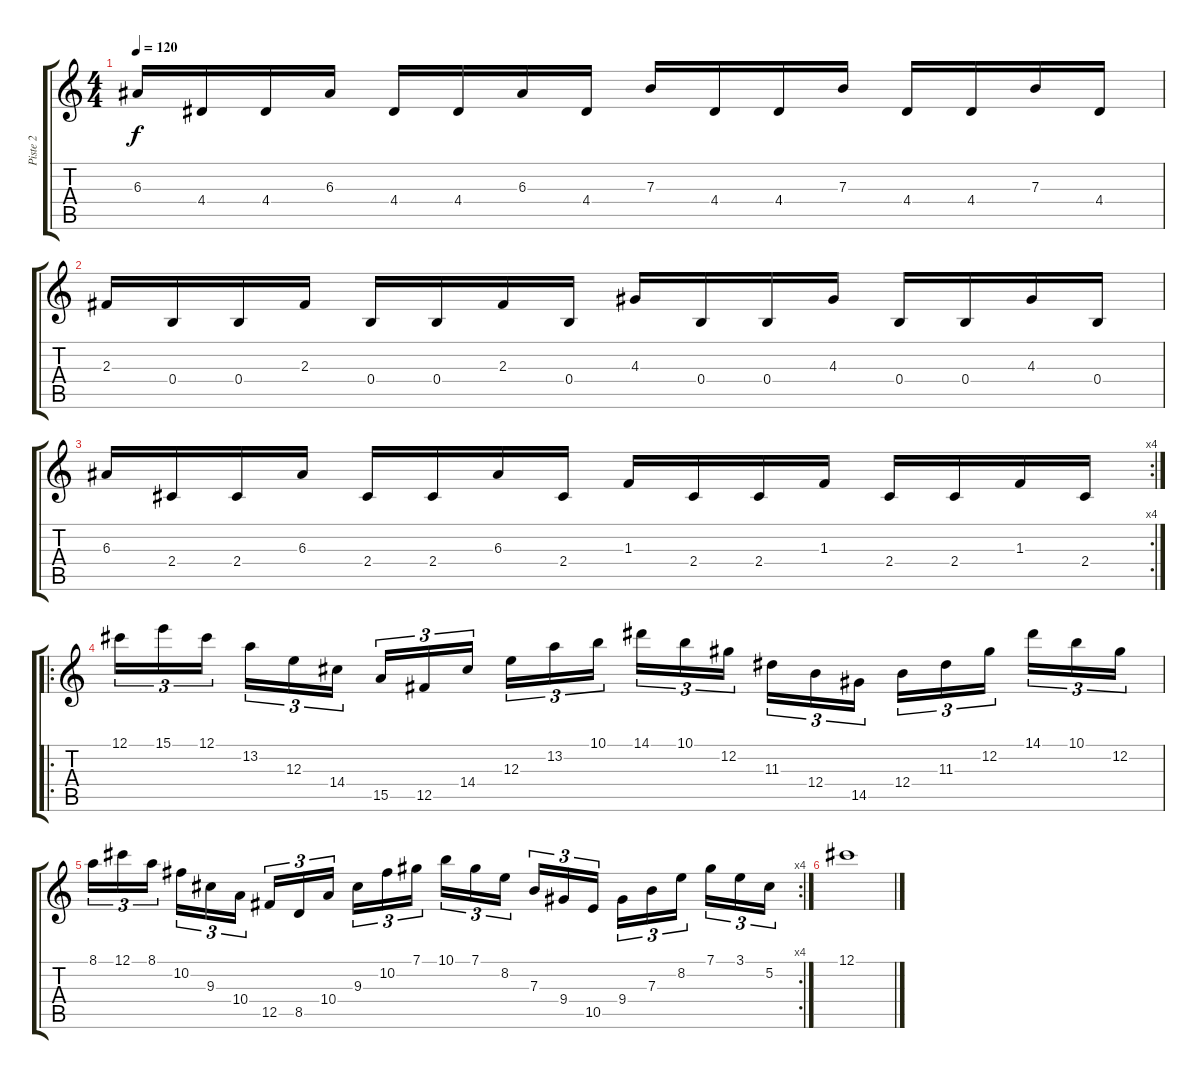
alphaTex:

\track ("Piste 2" "Piste 2") {instrument distortionguitar}
\staff {score tabs}
\tuning (Db4 Ab3 E3 B2 Gb2 B1) {hide}
\ts (4 4)
\tempo 120
\clef g2
\ks c
6.3.16{dy f} 4.4.16 4.4.16 6.3.16 4.4.16 4.4.16 6.3.16 4.4.16 7.3.16 4.4.16 4.4.16 7.3.16 4.4.16 4.4.16 7.3.16 4.4.16 |
2.3.16 0.4.16 0.4.16 2.3.16 0.4.16 0.4.16 2.3.16 0.4.16 4.3.16 0.4.16 0.4.16 4.3.16 0.4.16 0.4.16 4.3.16 0.4.16 |
\rc 4
6.3.16 2.4.16 2.4.16 6.3.16 2.4.16 2.4.16 6.3.16 2.4.16 1.3.16 2.4.16 2.4.16 1.3.16 2.4.16 2.4.16 1.3.16 2.4.16 |
\ro
12.1.16{tu (3 2)} 15.1.16{tu (3 2)} 12.1.16{tu (3 2) beam splitsecondary} 13.2.16{tu (3 2)} 12.3.16{tu (3 2)} 14.4.16{tu (3 2)} 15.5.16{tu (3 2)} 12.5.16{tu (3 2)} 14.4.16{tu (3 2) beam splitsecondary} 12.3.16{tu (3 2)} 13.2.16{tu (3 2)} 10.1.16{tu (3 2)} 14.1.16{tu (3 2)} 10.1.16{tu (3 2)} 12.2.16{tu (3 2) beam splitsecondary} 11.3.16{tu (3 2)} 12.4.16{tu (3 2)} 14.5.16{tu (3 2)} 12.4.16{tu (3 2)} 11.3.16{tu (3 2)} 12.2.16{tu (3 2) beam splitsecondary} 14.1.16{tu (3 2)} 10.1.16{tu (3 2)} 12.2.16{tu (3 2)} |
\rc 4
8.1.16{tu (3 2)} 12.1.16{tu (3 2)} 8.1.16{tu (3 2) beam splitsecondary} 10.2.16{tu (3 2)} 9.3.16{tu (3 2)} 10.4.16{tu (3 2)} 12.5.16{tu (3 2)} 8.5.16{tu (3 2)} 10.4.16{tu (3 2) beam splitsecondary} 9.3.16{tu (3 2)} 10.2.16{tu (3 2)} 7.1.16{tu (3 2)} 10.1.16{tu (3 2)} 7.1.16{tu (3 2)} 8.2.16{tu (3 2) beam splitsecondary} 7.3.16{tu (3 2)} 9.4.16{tu (3 2)} 10.5.16{tu (3 2)} 9.4.16{tu (3 2)} 7.3.16{tu (3 2)} 8.2.16{tu (3 2) beam splitsecondary} 7.1.16{tu (3 2)} 3.1.16{tu (3 2)} 5.2.16{tu (3 2)} |
12.1.1
